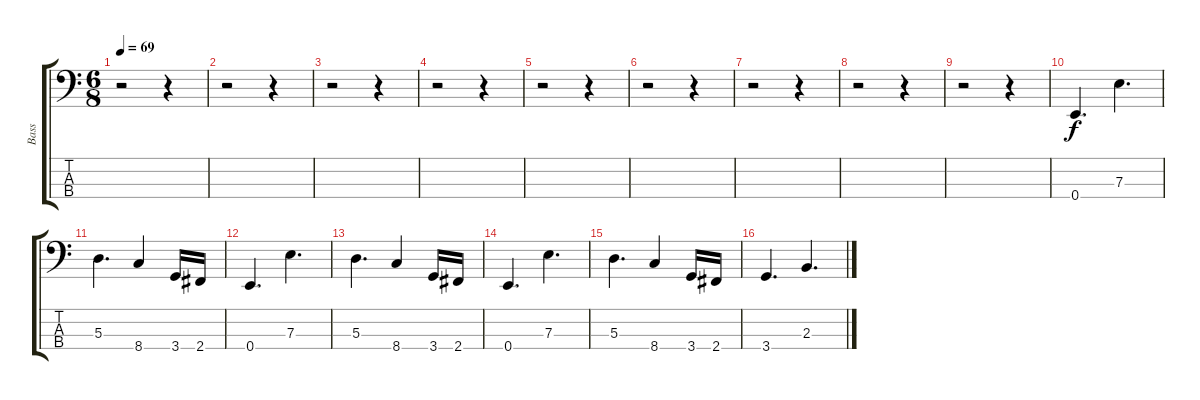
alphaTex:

\track ("Bass" "Bass") {instrument electricbassfinger}
\staff {score tabs}
\tuning (G2 D2 A1 E1) {hide}
\ts (6 8)
\tempo 69
\clef f4
\ks c
r.2{dy f} r.4 |
r.2 r.4 |
r.2 r.4 |
r.2 r.4 |
r.2 r.4 |
r.2 r.4 |
r.2 r.4 |
r.2 r.4 |
r.2 r.4 |
0.4.4{d} 7.3.4{d} |
5.3.4{d} 8.4.4 3.4.16 2.4.16 |
0.4.4{d} 7.3.4{d} |
5.3.4{d} 8.4.4 3.4.16 2.4.16 |
0.4.4{d} 7.3.4{d} |
5.3.4{d} 8.4.4 3.4.16 2.4.16 |
3.4.4{d} 2.3.4{d}
